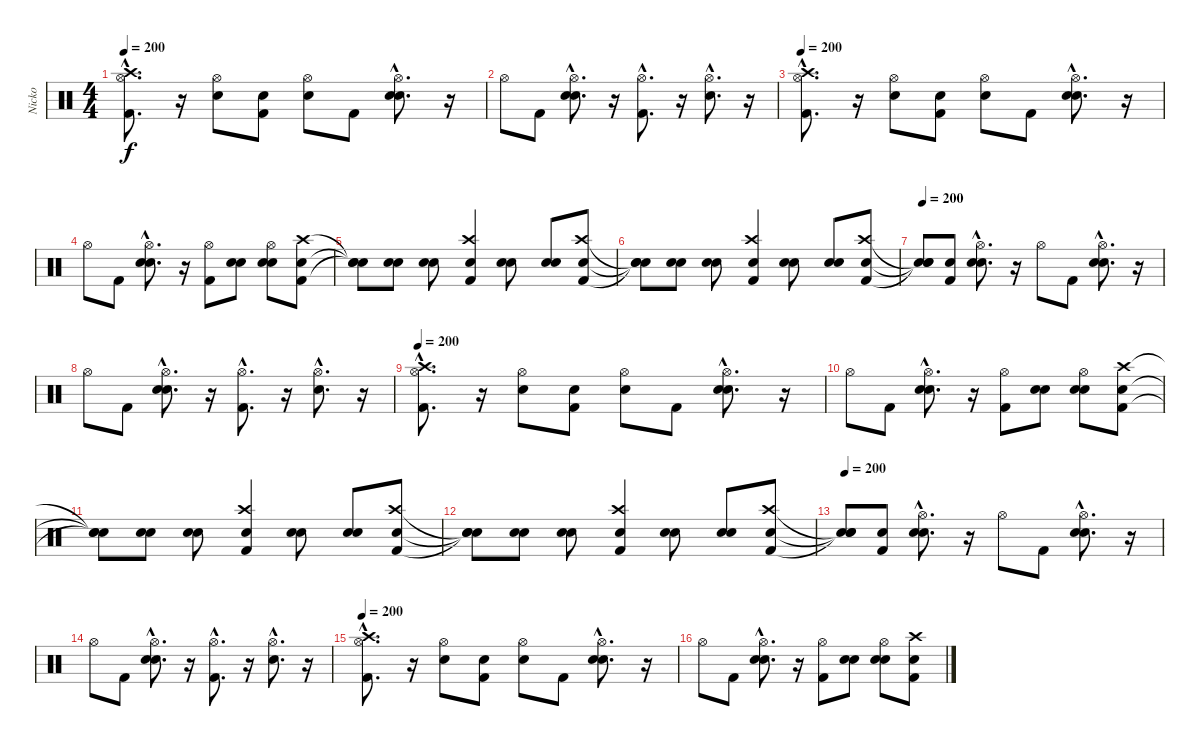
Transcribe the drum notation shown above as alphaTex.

\track ("Nicko" "Nicko") {instrument percussion}
\staff {score}
\articulation defaults
\ts (4 4)
\tempo 200
\clef neutral
\ks c
("Kick (hit) 2"{hac} "Hi-Hat (open)"{hac} "Crash high (hit)"{hac}).8{d dy f} r.16 ("Snare (hit) 2" "Hi-Hat (open)").8 ("Snare (hit)" "Kick (hit) 2").8 ("Snare (hit)" "Hi-Hat (open)").8 "Kick (hit) 2".8 ("Snare (hit)"{hac} "Snare (hit) 2"{hac} "Hi-Hat (open)"{hac}).8{d} r.16 |
"Hi-Hat (open)".8 "Kick (hit) 2".8 ("Snare (hit)"{hac} "Snare (hit) 2"{hac} "Hi-Hat (open)"{hac}).8{d} r.16 ("Kick (hit) 2"{hac} "Hi-Hat (open)"{hac}).8{d} r.16 ("Snare (hit) 2"{hac} "Hi-Hat (open)"{hac}).8{d} r.16 |
\tempo 200
("Kick (hit) 2"{hac} "Hi-Hat (open)"{hac} "Crash high (hit)"{hac}).8{d} r.16 ("Snare (hit) 2" "Hi-Hat (open)").8 ("Snare (hit)" "Kick (hit) 2").8 ("Snare (hit)" "Hi-Hat (open)").8 "Kick (hit) 2".8 ("Snare (hit)"{hac} "Snare (hit) 2"{hac} "Hi-Hat (open)"{hac}).8{d} r.16 |
"Hi-Hat (open)".8 "Kick (hit) 2".8 ("Snare (hit)"{hac} "Snare (hit) 2"{hac} "Hi-Hat (open)"{hac}).8{d} r.16 ("Kick (hit) 2" "Hi-Hat (open)").8 ("Snare (hit)" "Snare (hit) 2").8 ("Snare (hit)" "Snare (hit) 2" "Hi-Hat (open)").8 ("Snare (hit)" "Kick (hit) 2" "Crash high (hit)").8 |
("Snare (hit)"{t} "Snare (hit)"{t} "Snare (hit)"{t}).8 ("Snare (hit)" "Snare (hit) 2").8 ("Snare (hit)" "Snare (hit) 2").8 ("Snare (hit)" "Kick (hit) 2" "Crash high (hit)").4 ("Snare (hit)" "Snare (hit) 2").8 ("Snare (hit)" "Snare (hit) 2").8 ("Snare (hit)" "Kick (hit) 2" "Crash high (hit)").8 |
("Snare (hit)"{t} "Snare (hit)"{t} "Snare (hit)"{t}).8 ("Snare (hit)" "Snare (hit) 2").8 ("Snare (hit)" "Snare (hit) 2").8 ("Snare (hit)" "Kick (hit) 2" "Crash high (hit)").4 ("Snare (hit)" "Snare (hit) 2").8 ("Snare (hit)" "Snare (hit) 2").8 ("Snare (hit)" "Kick (hit) 2" "Crash high (hit)").8 |
\tempo 200
("Snare (hit)"{t} "Snare (hit)"{t} "Snare (hit)"{t}).8 ("Snare (hit)" "Kick (hit) 2").8 ("Snare (hit)"{hac} "Snare (hit) 2"{hac} "Hi-Hat (open)"{hac}).8{d} r.16 "Hi-Hat (open)".8 "Kick (hit) 2".8 ("Snare (hit)"{hac} "Snare (hit) 2"{hac} "Hi-Hat (open)"{hac}).8{d} r.16 |
"Hi-Hat (open)".8 "Kick (hit) 2".8 ("Snare (hit)"{hac} "Snare (hit) 2"{hac} "Hi-Hat (open)"{hac}).8{d} r.16 ("Kick (hit) 2"{hac} "Hi-Hat (open)"{hac}).8{d} r.16 ("Snare (hit) 2"{hac} "Hi-Hat (open)"{hac}).8{d} r.16 |
\tempo 200
("Kick (hit) 2"{hac} "Hi-Hat (open)"{hac} "Crash high (hit)"{hac}).8{d} r.16 ("Snare (hit) 2" "Hi-Hat (open)").8 ("Snare (hit)" "Kick (hit) 2").8 ("Snare (hit)" "Hi-Hat (open)").8 "Kick (hit) 2".8 ("Snare (hit)"{hac} "Snare (hit) 2"{hac} "Hi-Hat (open)"{hac}).8{d} r.16 |
"Hi-Hat (open)".8 "Kick (hit) 2".8 ("Snare (hit)"{hac} "Snare (hit) 2"{hac} "Hi-Hat (open)"{hac}).8{d} r.16 ("Kick (hit) 2" "Hi-Hat (open)").8 ("Snare (hit)" "Snare (hit) 2").8 ("Snare (hit)" "Snare (hit) 2" "Hi-Hat (open)").8 ("Snare (hit)" "Kick (hit) 2" "Crash high (hit)").8 |
("Snare (hit)"{t} "Snare (hit)"{t} "Snare (hit)"{t}).8 ("Snare (hit)" "Snare (hit) 2").8 ("Snare (hit)" "Snare (hit) 2").8 ("Snare (hit)" "Kick (hit) 2" "Crash high (hit)").4 ("Snare (hit)" "Snare (hit) 2").8 ("Snare (hit)" "Snare (hit) 2").8 ("Snare (hit)" "Kick (hit) 2" "Crash high (hit)").8 |
("Snare (hit)"{t} "Snare (hit)"{t} "Snare (hit)"{t}).8 ("Snare (hit)" "Snare (hit) 2").8 ("Snare (hit)" "Snare (hit) 2").8 ("Snare (hit)" "Kick (hit) 2" "Crash high (hit)").4 ("Snare (hit)" "Snare (hit) 2").8 ("Snare (hit)" "Snare (hit) 2").8 ("Snare (hit)" "Kick (hit) 2" "Crash high (hit)").8 |
\tempo 200
("Snare (hit)"{t} "Snare (hit)"{t} "Snare (hit)"{t}).8 ("Snare (hit)" "Kick (hit) 2").8 ("Snare (hit)"{hac} "Snare (hit) 2"{hac} "Hi-Hat (open)"{hac}).8{d} r.16 "Hi-Hat (open)".8 "Kick (hit) 2".8 ("Snare (hit)"{hac} "Snare (hit) 2"{hac} "Hi-Hat (open)"{hac}).8{d} r.16 |
"Hi-Hat (open)".8 "Kick (hit) 2".8 ("Snare (hit)"{hac} "Snare (hit) 2"{hac} "Hi-Hat (open)"{hac}).8{d} r.16 ("Kick (hit) 2"{hac} "Hi-Hat (open)"{hac}).8{d} r.16 ("Snare (hit) 2"{hac} "Hi-Hat (open)"{hac}).8{d} r.16 |
\tempo 200
("Kick (hit) 2"{hac} "Hi-Hat (open)"{hac} "Crash high (hit)"{hac}).8{d} r.16 ("Snare (hit) 2" "Hi-Hat (open)").8 ("Snare (hit)" "Kick (hit) 2").8 ("Snare (hit)" "Hi-Hat (open)").8 "Kick (hit) 2".8 ("Snare (hit)"{hac} "Snare (hit) 2"{hac} "Hi-Hat (open)"{hac}).8{d} r.16 |
"Hi-Hat (open)".8 "Kick (hit) 2".8 ("Snare (hit)"{hac} "Snare (hit) 2"{hac} "Hi-Hat (open)"{hac}).8{d} r.16 ("Kick (hit) 2" "Hi-Hat (open)").8 ("Snare (hit)" "Snare (hit) 2").8 ("Snare (hit)" "Snare (hit) 2" "Hi-Hat (open)").8 ("Snare (hit)" "Kick (hit) 2" "Crash high (hit)").8
